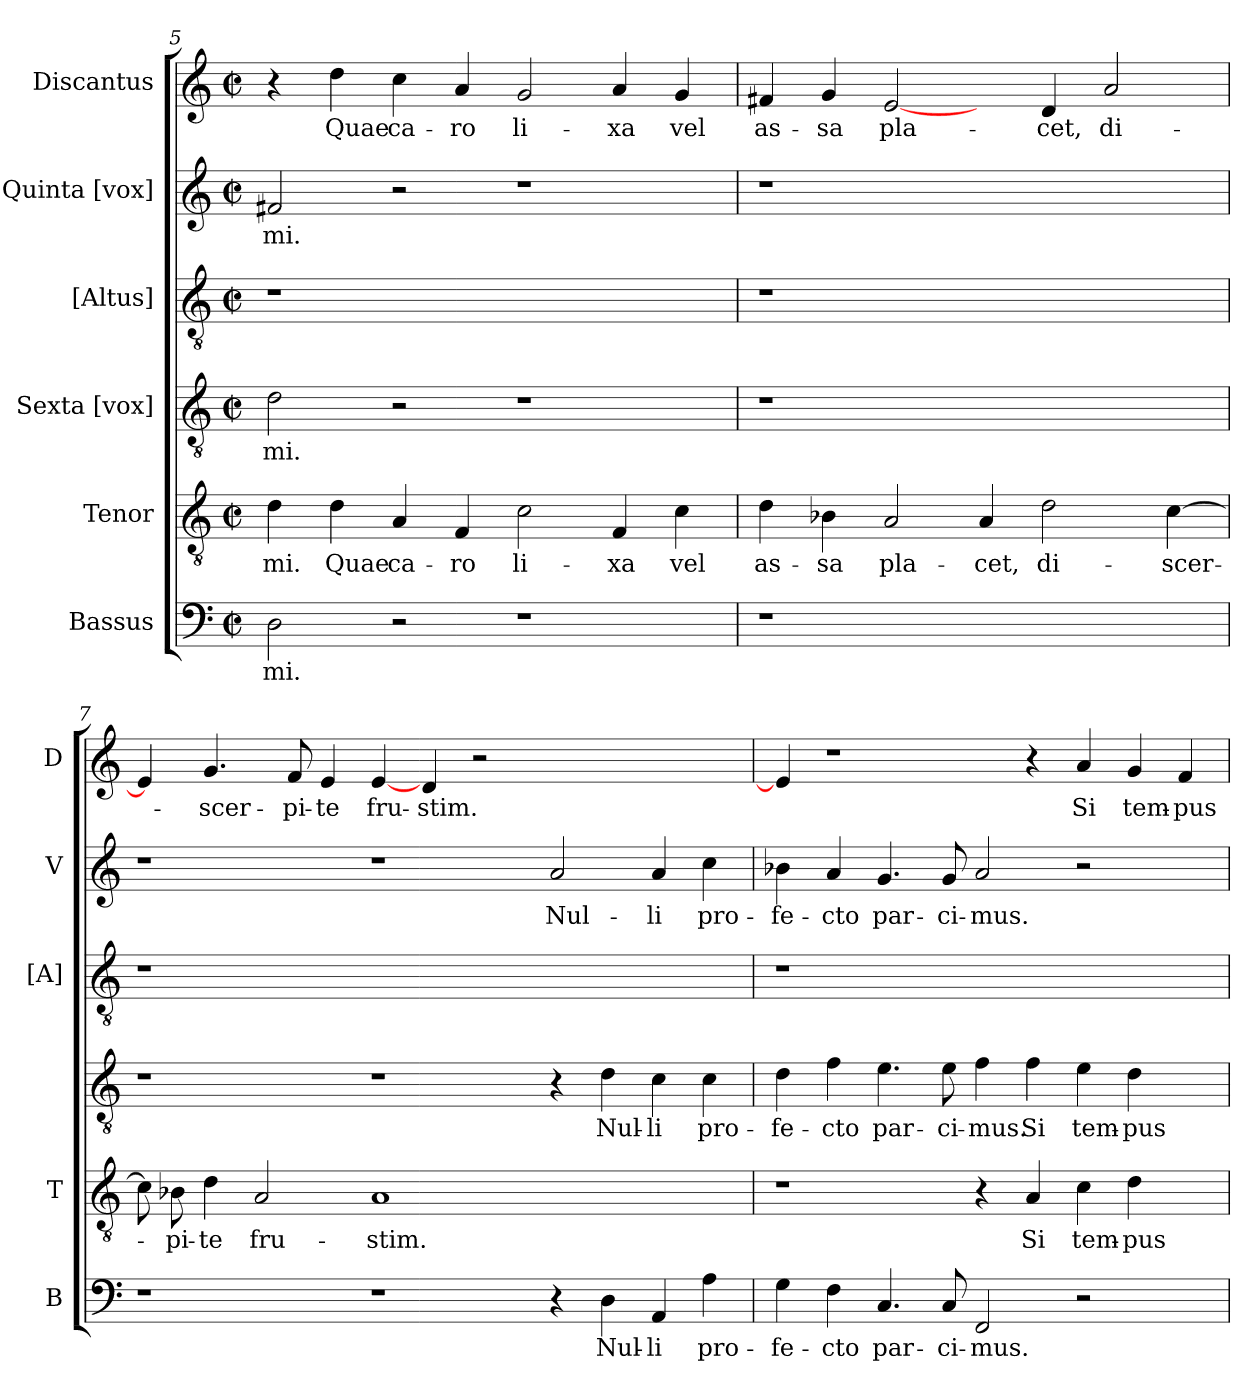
**kern	**text	**kern	**text	**kern	**text	**kern	**kern	**text	**kern	**text
*part6	*part6	*part5	*part5	*part4	*part4	*part3	*part2	*part2	*part1	*part1
*staff6	*staff6	*staff5	*staff5	*staff4	*staff4	*staff3	*staff2	*staff2	*staff1	*staff1
*I"Bassus	*	*I"Tenor	*	*I"Sexta [vox]	*	*I"[Altus]	*I"Quinta [vox]	*	*I"Discantus	*
*I'B	*	*I'T	*	*	*	*I'[A]	*I'V	*	*I'D	*
*clefF4	*	*clefGv2	*	*clefGv2	*	*clefGv2	*clefG2	*	*clefG2	*
*k[]	*	*k[]	*	*k[]	*	*k[]	*k[]	*	*k[]	*
*C:	*	*C:	*	*C:	*	*C:	*C:	*	*C:	*
*M2/2	*	*M2/2	*	*M2/2	*	*M2/2	*M2/2	*	*M2/2	*
*met(c|)	*	*met(c|)	*	*met(c|)	*	*met(c|)	*met(c|)	*	*met(c|)	*
=5	=5	=5	=5	=5	=5	=5	=5	=5	=5	=5
2D\	-mi.	4d\	-mi.	2d\	-mi.	1r	2f#X/	-mi.	4r	.
.	.	4d\	Quae	.	.	.	.	.	4dd\	Quae
2r	.	4A/	ca-	2r	.	.	2r	.	4cc\	ca-
.	.	4F/	-ro	.	.	.	.	.	4a/	-ro
1r	.	2c\	li-	1r	.	1ryy	1r	.	2g/	li-
.	.	4F/	-xa	.	.	.	.	.	4a/	-xa
.	.	4c\	vel	.	.	.	.	.	4g/	vel
=6	=6	=6	=6	=6	=6	=6	=6	=6	=6	=6
1r	.	4d\	as-	1r	.	1r	1r	.	4f#X/	as-
.	.	4B-X\	-sa	.	.	.	.	.	4g/	-sa
.	.	2A/	pla-	.	.	.	.	.	[2e/	pla-
1ryy	.	4A/	-cet,	1ryy	.	1ryy	1ryy	.	4ryy	.
.	.	2d\	di-	.	.	.	.	.	4d/	-cet,
.	.	.	.	.	.	.	.	.	2a/	di-
.	.	[4c\	-scer-	.	.	.	.	.	.	.
!!LO:PB:g=z
=7	=7	=7	=7	=7	=7	=7	=7	=7	=7	=7
1r	.	8c\]	.	1r	.	1r	1r	.	4e/]	.
.	.	8B-X\	-pi-	.	.	.	.	.	.	.
.	.	4d\	-te	.	.	.	.	.	4.g/	-scer-
.	.	2A/	fru-	.	.	.	.	.	.	.
.	.	.	.	.	.	.	.	.	8f/	-pi-
.	.	.	.	.	.	.	.	.	4e/	-te
1r	.	1A	-stim.	1r	.	1ryy	1r	.	[4e/	fru-
.	.	.	.	.	.	.	.	.	4d/	-stim.
.	.	.	.	.	.	.	.	.	2r	.
4r	.	1ryy	.	4r	.	1ryy	2a/	Nul-	1ryy	.
4D\	Nul-	.	.	4d\	Nul-	.	.	.	.	.
4AA/	-li	.	.	4c\	-li	.	4a/	-li	.	.
4A\	pro-	.	.	4c\	pro-	.	4cc\	pro-	.	.
=8	=8	=8	=8	=8	=8	=8	=8	=8	=8	=8
4G\	-fe-	1r	.	4d\	-fe-	1r	4b-X\	-fe-	4e/]	.
4F\	-cto	.	.	4f\	-cto	.	4a/	-cto	1r	.
4.C/	par-	.	.	4.e\	par-	.	4.g/	par-	.	.
8C/	-ci-	.	.	8e\	-ci-	.	8g/	-ci-	.	.
2FF/	-mus.	4r	.	4f\	-mus.	1ryy	2a/	-mus.	.	.
.	.	4A/	Si	4f\	Si	.	.	.	4r	.
2r	.	4c\	tem-	4e\	tem-	.	2r	.	4a/	Si
.	.	4d\	-pus	4d\	-pus	.	.	.	4g/	tem-
4ryy	.	4ryy	.	4ryy	.	4ryy	4ryy	.	4f/	-pus
=	=	=	=	=	=	=	=	=	=	=
*-	*-	*-	*-	*-	*-	*-	*-	*-	*-	*-
